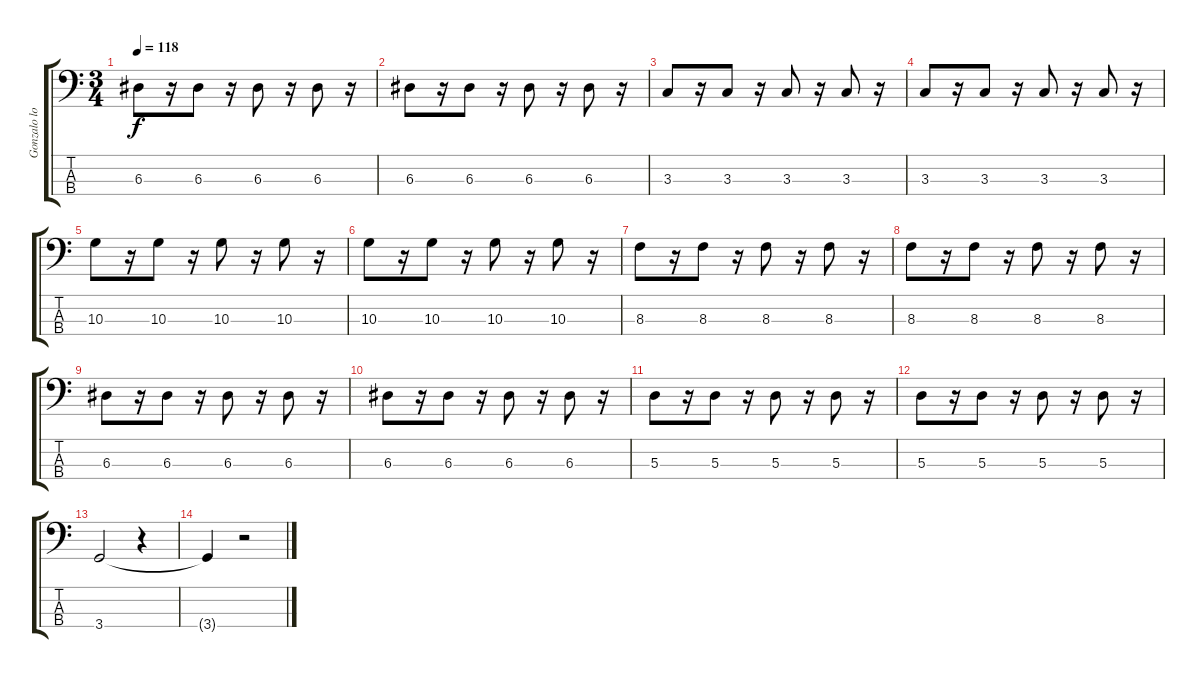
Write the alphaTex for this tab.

\track ("Gonzalo lopez" "Gonzalo lo") {instrument electricbassfinger}
\staff {score tabs}
\tuning (G2 D2 A1 E1) {hide}
\ts (3 4)
\tempo 118
\clef f4
\ks c
6.3.8{dy f} r.16 6.3.8 r.16 6.3.8 r.16 6.3.8 r.16 |
6.3.8 r.16 6.3.8 r.16 6.3.8 r.16 6.3.8 r.16 |
3.3.8 r.16 3.3.8 r.16 3.3.8 r.16 3.3.8 r.16 |
3.3.8 r.16 3.3.8 r.16 3.3.8 r.16 3.3.8 r.16 |
10.3.8 r.16 10.3.8 r.16 10.3.8 r.16 10.3.8 r.16 |
10.3.8 r.16 10.3.8 r.16 10.3.8 r.16 10.3.8 r.16 |
8.3.8 r.16 8.3.8 r.16 8.3.8 r.16 8.3.8 r.16 |
8.3.8 r.16 8.3.8 r.16 8.3.8 r.16 8.3.8 r.16 |
6.3.8 r.16 6.3.8 r.16 6.3.8 r.16 6.3.8 r.16 |
6.3.8 r.16 6.3.8 r.16 6.3.8 r.16 6.3.8 r.16 |
5.3.8 r.16 5.3.8 r.16 5.3.8 r.16 5.3.8 r.16 |
5.3.8 r.16 5.3.8 r.16 5.3.8 r.16 5.3.8 r.16 |
3.4.2 r.4 |
3.4{t}.4 r.2
